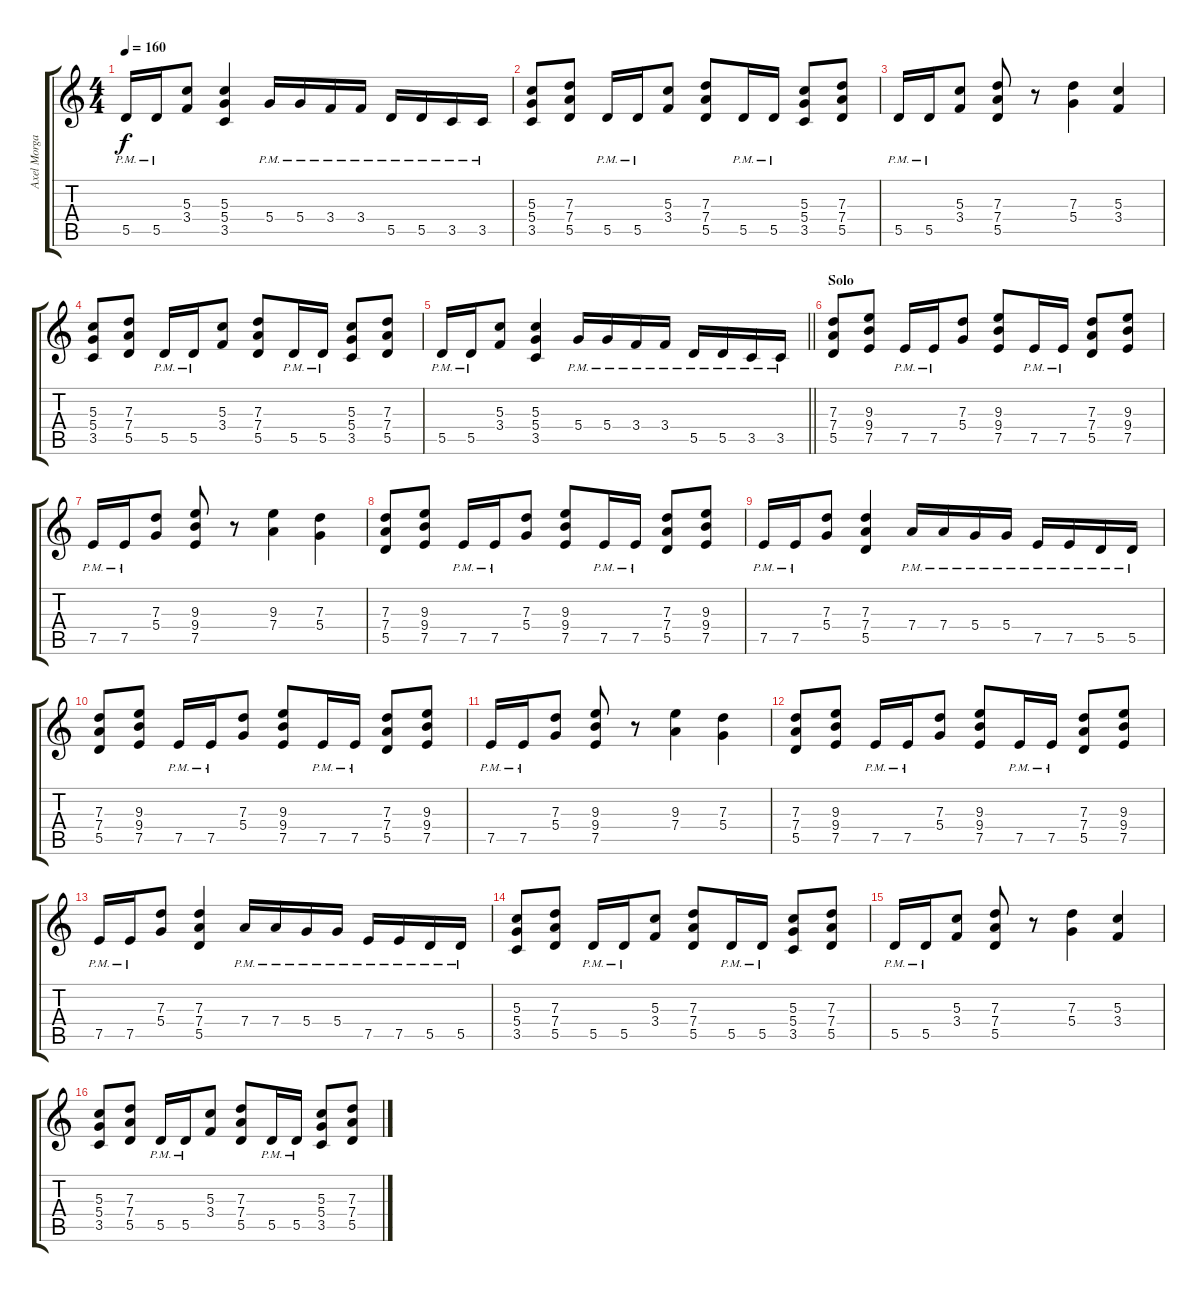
\track ("Axel Morgan" "Axel Morga") {instrument distortionguitar}
\staff {score tabs}
\tuning (E4 B3 G3 D3 A2 E2) {hide}
\ts (4 4)
\tempo 160
\clef g2
\ks c
5.5{pm}.16{dy f} 5.5{pm}.16 (5.3 3.4).8 (5.3 5.4 3.5).4 5.4{pm}.16 5.4{pm}.16 3.4{pm}.16 3.4{pm}.16 5.5{pm}.16 5.5{pm}.16 3.5{pm}.16 3.5{pm}.16 |
(5.3 5.4 3.5).8 (7.3 7.4 5.5).8 5.5{pm}.16 5.5{pm}.16 (5.3 3.4).8 (7.3 7.4 5.5).8 5.5{pm}.16 5.5{pm}.16 (5.3 5.4 3.5).8 (7.3 7.4 5.5).8 |
5.5{pm}.16 5.5{pm}.16 (5.3 3.4).8 (7.3 7.4 5.5).8 r.8 (7.3 5.4).4 (5.3 3.4).4 |
(5.3 5.4 3.5).8 (7.3 7.4 5.5).8 5.5{pm}.16 5.5{pm}.16 (5.3 3.4).8 (7.3 7.4 5.5).8 5.5{pm}.16 5.5{pm}.16 (5.3 5.4 3.5).8 (7.3 7.4 5.5).8 |
\barLineRight lightlight
5.5{pm}.16 5.5{pm}.16 (5.3 3.4).8 (5.3 5.4 3.5).4 5.4{pm}.16 5.4{pm}.16 3.4{pm}.16 3.4{pm}.16 5.5{pm}.16 5.5{pm}.16 3.5{pm}.16 3.5{pm}.16 |
\section ("" "Solo")
(7.3 7.4 5.5).8 (9.3 9.4 7.5).8 7.5{pm}.16 7.5{pm}.16 (7.3 5.4).8 (9.3 9.4 7.5).8 7.5{pm}.16 7.5{pm}.16 (7.3 7.4 5.5).8 (9.3 9.4 7.5).8 |
7.5{pm}.16 7.5{pm}.16 (7.3 5.4).8 (9.3 9.4 7.5).8 r.8 (9.3 7.4).4 (7.3 5.4).4 |
(7.3 7.4 5.5).8 (9.3 9.4 7.5).8 7.5{pm}.16 7.5{pm}.16 (7.3 5.4).8 (9.3 9.4 7.5).8 7.5{pm}.16 7.5{pm}.16 (7.3 7.4 5.5).8 (9.3 9.4 7.5).8 |
7.5{pm}.16 7.5{pm}.16 (7.3 5.4).8 (7.3 7.4 5.5).4 7.4{pm}.16 7.4{pm}.16 5.4{pm}.16 5.4{pm}.16 7.5{pm}.16 7.5{pm}.16 5.5{pm}.16 5.5{pm}.16 |
(7.3 7.4 5.5).8 (9.3 9.4 7.5).8 7.5{pm}.16 7.5{pm}.16 (7.3 5.4).8 (9.3 9.4 7.5).8 7.5{pm}.16 7.5{pm}.16 (7.3 7.4 5.5).8 (9.3 9.4 7.5).8 |
7.5{pm}.16 7.5{pm}.16 (7.3 5.4).8 (9.3 9.4 7.5).8 r.8 (9.3 7.4).4 (7.3 5.4).4 |
(7.3 7.4 5.5).8 (9.3 9.4 7.5).8 7.5{pm}.16 7.5{pm}.16 (7.3 5.4).8 (9.3 9.4 7.5).8 7.5{pm}.16 7.5{pm}.16 (7.3 7.4 5.5).8 (9.3 9.4 7.5).8 |
7.5{pm}.16 7.5{pm}.16 (7.3 5.4).8 (7.3 7.4 5.5).4 7.4{pm}.16 7.4{pm}.16 5.4{pm}.16 5.4{pm}.16 7.5{pm}.16 7.5{pm}.16 5.5{pm}.16 5.5{pm}.16 |
(5.3 5.4 3.5).8 (7.3 7.4 5.5).8 5.5{pm}.16 5.5{pm}.16 (5.3 3.4).8 (7.3 7.4 5.5).8 5.5{pm}.16 5.5{pm}.16 (5.3 5.4 3.5).8 (7.3 7.4 5.5).8 |
5.5{pm}.16 5.5{pm}.16 (5.3 3.4).8 (7.3 7.4 5.5).8 r.8 (7.3 5.4).4 (5.3 3.4).4 |
(5.3 5.4 3.5).8 (7.3 7.4 5.5).8 5.5{pm}.16 5.5{pm}.16 (5.3 3.4).8 (7.3 7.4 5.5).8 5.5{pm}.16 5.5{pm}.16 (5.3 5.4 3.5).8 (7.3 7.4 5.5).8
